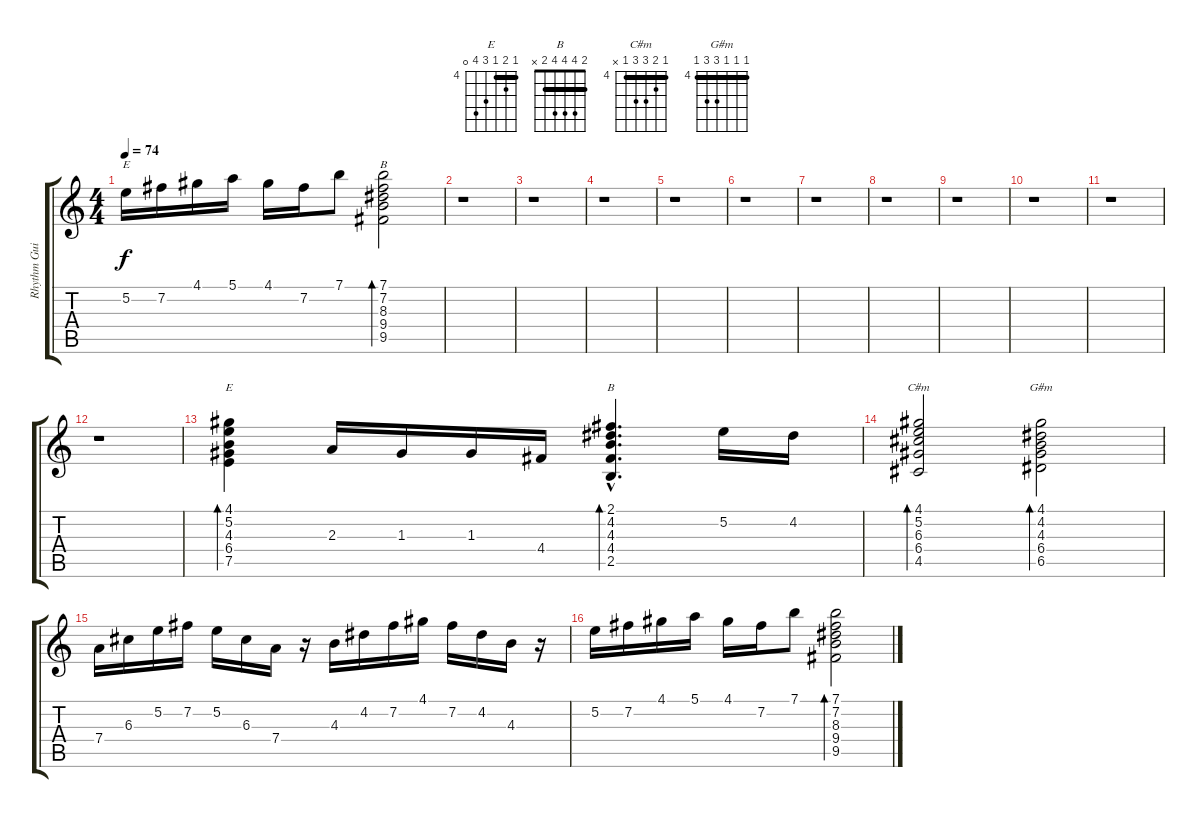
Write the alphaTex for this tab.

\track ("Rhythm Guitar 2" "Rhythm Gui") {instrument electricguitarjazz}
\staff {score tabs}
\tuning (E4 B3 G3 D3 A2 E2) {hide}
\chord ("E" 0 0 1 2 2 0)
\chord ("B" 7 7 8 9 9 7) {firstfret 7 barre 7}
\chord ("E" 4 5 4 6 7 0) {firstfret 4 barre 4}
\chord ("B" 2 4 4 4 2 x) {barre 2}
\chord ("C#m" 4 5 6 6 4 x) {firstfret 4 barre 4}
\chord ("G#m" 4 4 4 6 6 4) {firstfret 4 barre 4}
\ts (4 4)
\tempo 74
\clef g2
\ks c
5.2.16{ch "E" dy f} 7.2.16 4.1.16 5.1.16 4.1.16 7.2.16 7.1.8 (7.1 7.2 8.3 9.4 9.5).2{bd 60 ch "B"} |
r.1 |
r.1 |
r.1 |
r.1 |
r.1 |
r.1 |
r.1 |
r.1 |
r.1 |
r.1 |
r.1 |
(4.1 5.2 4.3 6.4 7.5).4{bd 60 ch "E"} 2.3.16 1.3.16 1.3.16 4.4.16 (2.1{hac} 4.2{hac} 4.3{hac} 4.4{hac} 2.5{hac}).4{d bd 120 ch "B"} 5.2.16 4.2.16 |
(4.1 5.2 6.3 6.4 4.5).2{bd 120 ch "C#m"} (4.1 4.2 4.3 6.4 6.5).2{bd 120 ch "G#m"} |
7.4.16 6.3.16 5.2.16 7.2.16 5.2.16 6.3.16 7.4.16 r.16 4.3.16 4.2.16 7.2.16 4.1.16 7.2.16 4.2.16 4.3.16 r.16 |
5.2.16 7.2.16 4.1.16 5.1.16 4.1.16 7.2.16 7.1.8 (7.1 7.2 8.3 9.4 9.5).2{bd 60}
